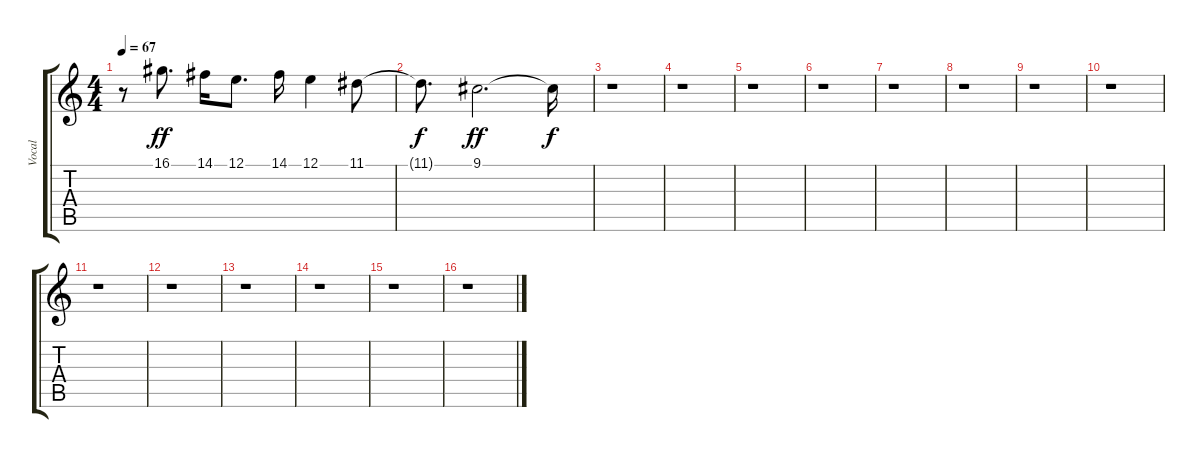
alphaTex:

\track ("Vocal" "Vocal") {instrument flute}
\staff {score tabs}
\tuning (E4 B3 G3 D3 A2 E2) {hide}
\ts (4 4)
\tempo 67
\clef g2
\ks c
r.8{dy ff} 16.1.8{d} 14.1.16 12.1.8{d} 14.1.16 12.1.4 11.1.8 |
11.1{t}.8{d dy f} 9.1.2{d dy ff} 9.1{t}.16{dy f} |
r.1 |
r.1 |
r.1 |
r.1 |
r.1 |
r.1 |
r.1 |
r.1 |
r.1 |
r.1 |
r.1 |
r.1 |
r.1 |
r.1
